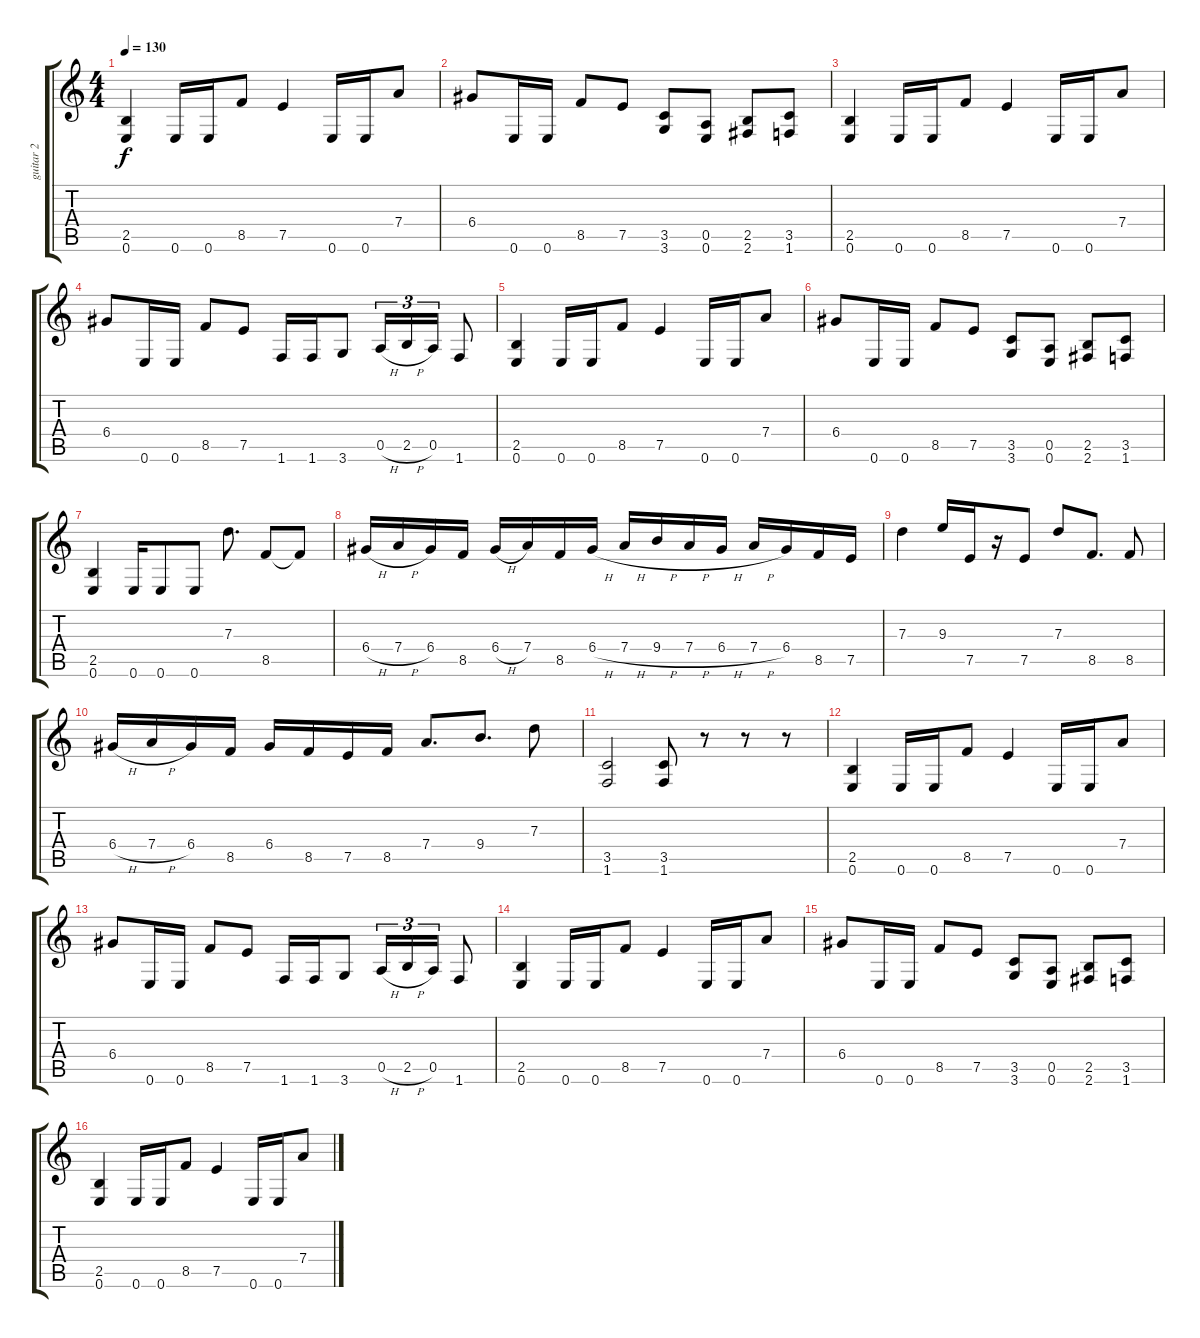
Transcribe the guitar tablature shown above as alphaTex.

\track ("guitar 2" "guitar 2") {instrument distortionguitar}
\staff {score tabs}
\tuning (E4 B3 G3 D3 A2 E2) {hide}
\ts (4 4)
\tempo 130
\clef g2
\ks c
(2.5 0.6).4{dy f} 0.6.16 0.6.16 8.5.8 7.5.4 0.6.16 0.6.16 7.4.8 |
6.4.8 0.6.16 0.6.16 8.5.8 7.5.8 (3.5 3.6).8 (0.5 0.6).8 (2.5 2.6).8 (3.5 1.6).8 |
(2.5 0.6).4 0.6.16 0.6.16 8.5.8 7.5.4 0.6.16 0.6.16 7.4.8 |
6.4.8 0.6.16 0.6.16 8.5.8 7.5.8 1.6.16 1.6.16 3.6.8 0.5{h}.16{tu (3 2)} 2.5{h}.16{tu (3 2)} 0.5.16{tu (3 2)} 1.6.8 |
(2.5 0.6).4 0.6.16 0.6.16 8.5.8 7.5.4 0.6.16 0.6.16 7.4.8 |
6.4.8 0.6.16 0.6.16 8.5.8 7.5.8 (3.5 3.6).8 (0.5 0.6).8 (2.5 2.6).8 (3.5 1.6).8 |
(2.5 0.6).4 0.6.16 0.6.8 0.6.8 7.3.8{d} 8.5.8 8.5{t}.8 |
6.4{h}.16 7.4{h}.16 6.4.16 8.5.16 6.4{h}.16 7.4.16 8.5.16 6.4{h}.16 7.4{h}.16 9.4{h}.16 7.4{h}.16 6.4{h}.16 7.4{h}.16 6.4.16 8.5.16 7.5.16 |
7.3.4 9.3.16 7.5.16 r.16 7.5.8 7.3.8 8.5.8{d} 8.5.8 |
6.4{h}.16 7.4{h}.16 6.4.16 8.5.16 6.4.16 8.5.16 7.5.16 8.5.16 7.4.8{d} 9.4.8{d} 7.3.8 |
(3.5 1.6).2 (3.5 1.6).8 r.8 r.8 r.8 |
(2.5 0.6).4 0.6.16 0.6.16 8.5.8 7.5.4 0.6.16 0.6.16 7.4.8 |
6.4.8 0.6.16 0.6.16 8.5.8 7.5.8 1.6.16 1.6.16 3.6.8 0.5{h}.16{tu (3 2)} 2.5{h}.16{tu (3 2)} 0.5.16{tu (3 2)} 1.6.8 |
(2.5 0.6).4 0.6.16 0.6.16 8.5.8 7.5.4 0.6.16 0.6.16 7.4.8 |
6.4.8 0.6.16 0.6.16 8.5.8 7.5.8 (3.5 3.6).8 (0.5 0.6).8 (2.5 2.6).8 (3.5 1.6).8 |
(2.5 0.6).4 0.6.16 0.6.16 8.5.8 7.5.4 0.6.16 0.6.16 7.4.8
